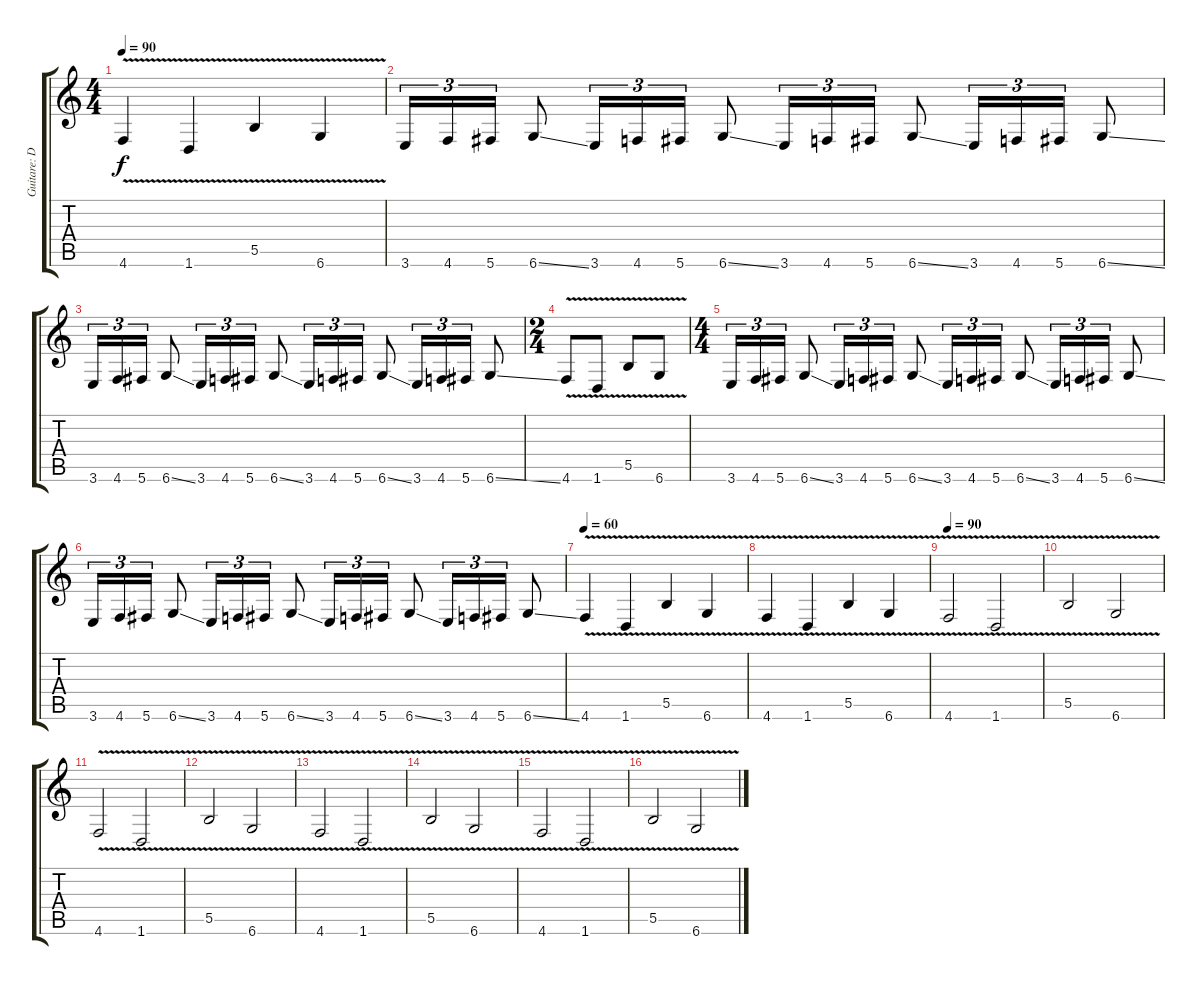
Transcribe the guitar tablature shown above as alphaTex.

\track ("Guitare: Dimebag" "Guitare: D") {instrument distortionguitar}
\staff {score tabs}
\tuning (Db4 Ab3 E3 B2 Gb2 Db2) {hide}
\ts (4 4)
\tempo 90
\clef g2
\ks c
4.6{v}.4{dy f} 1.6{v}.4 5.5{v}.4 6.6{v}.4 |
3.6.16{tu (3 2)} 4.6.16{tu (3 2)} 5.6.16{tu (3 2)} 6.6{ss}.8 3.6.16{tu (3 2)} 4.6.16{tu (3 2)} 5.6.16{tu (3 2)} 6.6{ss}.8 3.6.16{tu (3 2)} 4.6.16{tu (3 2)} 5.6.16{tu (3 2)} 6.6{ss}.8 3.6.16{tu (3 2)} 4.6.16{tu (3 2)} 5.6.16{tu (3 2)} 6.6{ss}.8 |
3.6.16{tu (3 2)} 4.6.16{tu (3 2)} 5.6.16{tu (3 2)} 6.6{ss}.8 3.6.16{tu (3 2)} 4.6.16{tu (3 2)} 5.6.16{tu (3 2)} 6.6{ss}.8 3.6.16{tu (3 2)} 4.6.16{tu (3 2)} 5.6.16{tu (3 2)} 6.6{ss}.8 3.6.16{tu (3 2)} 4.6.16{tu (3 2)} 5.6.16{tu (3 2)} 6.6{ss}.8 |
\ts (2 4)
4.6{v}.8 1.6{v}.8 5.5{v}.8 6.6{v}.8 |
\ts (4 4)
3.6.16{tu (3 2)} 4.6.16{tu (3 2)} 5.6.16{tu (3 2)} 6.6{ss}.8 3.6.16{tu (3 2)} 4.6.16{tu (3 2)} 5.6.16{tu (3 2)} 6.6{ss}.8 3.6.16{tu (3 2)} 4.6.16{tu (3 2)} 5.6.16{tu (3 2)} 6.6{ss}.8 3.6.16{tu (3 2)} 4.6.16{tu (3 2)} 5.6.16{tu (3 2)} 6.6{ss}.8 |
3.6.16{tu (3 2)} 4.6.16{tu (3 2)} 5.6.16{tu (3 2)} 6.6{ss}.8 3.6.16{tu (3 2)} 4.6.16{tu (3 2)} 5.6.16{tu (3 2)} 6.6{ss}.8 3.6.16{tu (3 2)} 4.6.16{tu (3 2)} 5.6.16{tu (3 2)} 6.6{ss}.8 3.6.16{tu (3 2)} 4.6.16{tu (3 2)} 5.6.16{tu (3 2)} 6.6{ss}.8 |
\tempo 60
4.6{v}.4 1.6{v}.4 5.5{v}.4 6.6{v}.4 |
4.6{v}.4 1.6{v}.4 5.5{v}.4 6.6{v}.4 |
\tempo 90
4.6{v}.2 1.6{v}.2 |
5.5{v}.2 6.6{v}.2 |
4.6{v}.2 1.6{v}.2 |
5.5{v}.2 6.6{v}.2 |
4.6{v}.2 1.6{v}.2 |
5.5{v}.2 6.6{v}.2 |
4.6{v}.2 1.6{v}.2 |
5.5{v}.2 6.6{v}.2
